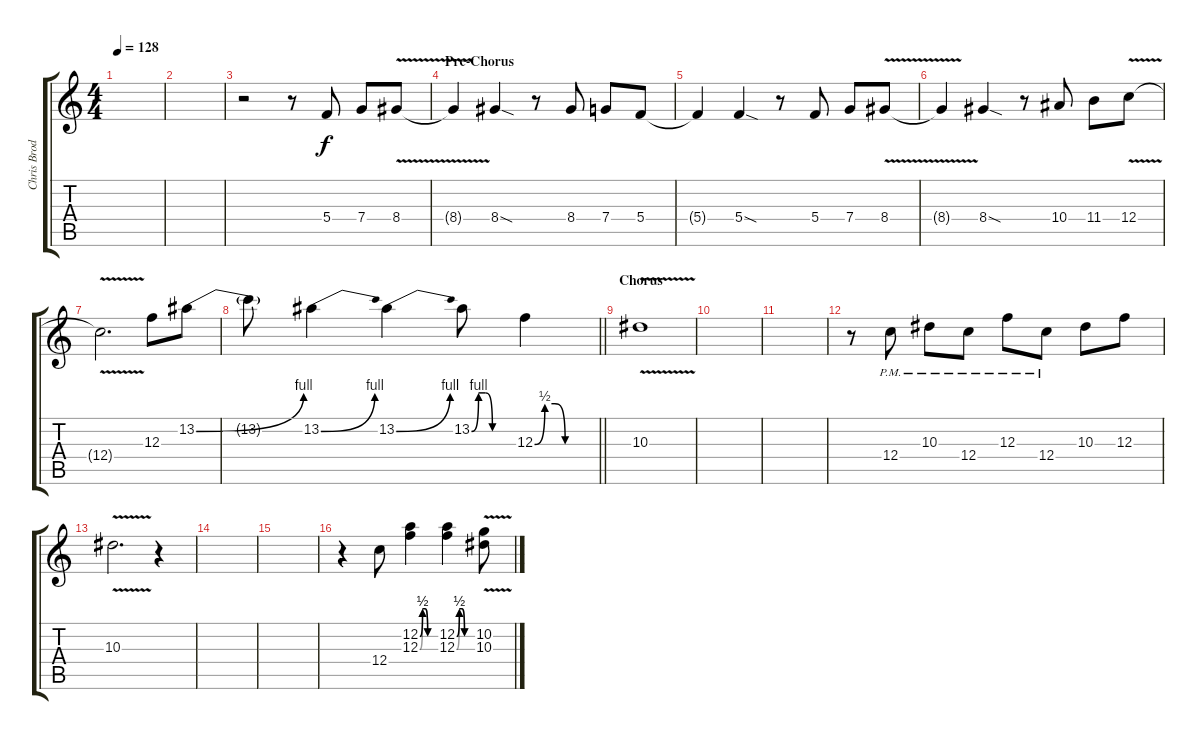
\track ("Chris Broderick" "Chris Brod") {instrument overdrivenguitar}
\staff {score tabs}
\tuning (D4 A3 F3 C3 G2 D2) {hide}
\ts (4 4)
\tempo 128
\clef g2
\ks c
|
|
r.2 r.8 5.4.8 7.4.8 8.4{v}.8 |
\section ("" "Pre-Chorus")
8.4{t}.4 8.4{sod}.4 r.8 8.4.8 7.4.8 5.4.8 |
5.4{t}.4 5.4{sod}.4 r.8 5.4.8 7.4.8 8.4{v}.8 |
8.4{t}.4 8.4{sod}.4 r.8 10.4.8 11.4.8 12.4{v}.8 |
12.4{t}.2{d} 12.3.8 13.2{be (bend 0 0 60 4)}.8 |
\barLineRight lightlight
13.2{t}.8 13.2{be (bend 0 0 60 4)}.4 13.2{be (bend 0 0 60 4)}.4 13.2{be (custom 0 0 10 4 20 4 30 0 60 0)}.8 12.3{be (custom 0 0 10 2 20 2 30 0 60 0)}.4 |
\section ("" "Chorus")
10.3{v}.1 |
|
|
r.8 12.4{pm}.8 10.3{pm}.8 12.4{pm}.8 12.3{pm}.8 12.4{pm}.8 10.3.8 12.3.8 |
10.3{v}.2{d} r.4 |
|
|
r.4 12.4.8 (12.2{be (custom 0 0 10 2 20 2 30 0 60 0)} 12.3{be (custom 0 0 10 2 20 2 30 0 60 0)}).4 (12.2{be (custom 0 0 10 2 20 2 30 0 60 0)} 12.3{be (custom 0 0 10 2 20 2 30 0 60 0)}).4 (10.2{v} 10.3{v}).8
